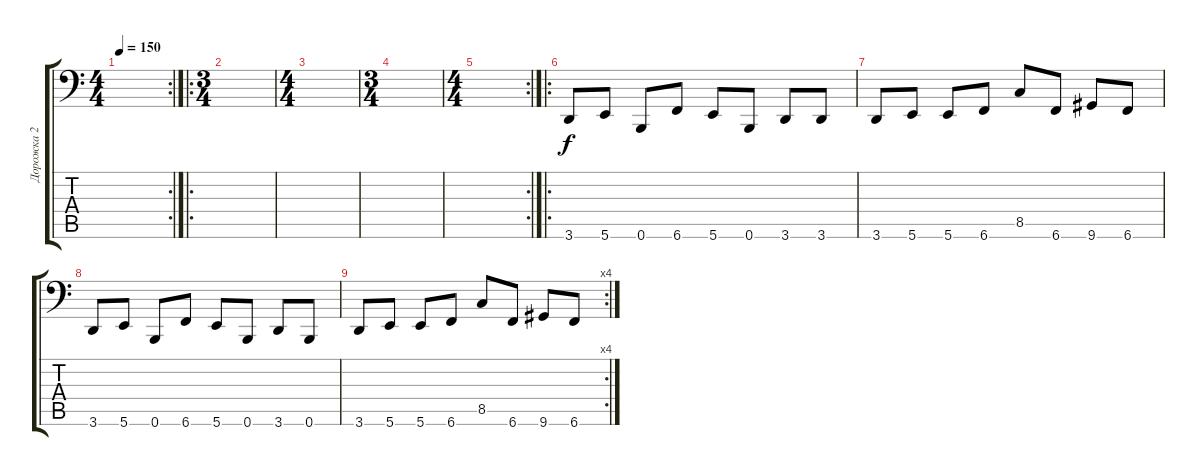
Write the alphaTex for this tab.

\track ("Дорожка 2" "Дорожка 2") {instrument slapbass2}
\staff {score tabs}
\tuning (B2 Gb2 D2 A1 E1 B0) {hide}
\rc 2
\ts (4 4)
\tempo 150
\clef f4
\ks c
|
\ro
\ts (3 4)
|
\ts (4 4)
|
\ts (3 4)
|
\rc 2
\ts (4 4)
|
\ro
3.6.8 5.6.8 0.6.8 6.6.8 5.6.8 0.6.8 3.6.8 3.6.8 |
3.6.8 5.6.8 5.6.8 6.6.8 8.5.8 6.6.8 9.6.8 6.6.8 |
3.6.8 5.6.8 0.6.8 6.6.8 5.6.8 0.6.8 3.6.8 0.6.8 |
\rc 4
3.6.8 5.6.8 5.6.8 6.6.8 8.5.8 6.6.8 9.6.8 6.6.8
